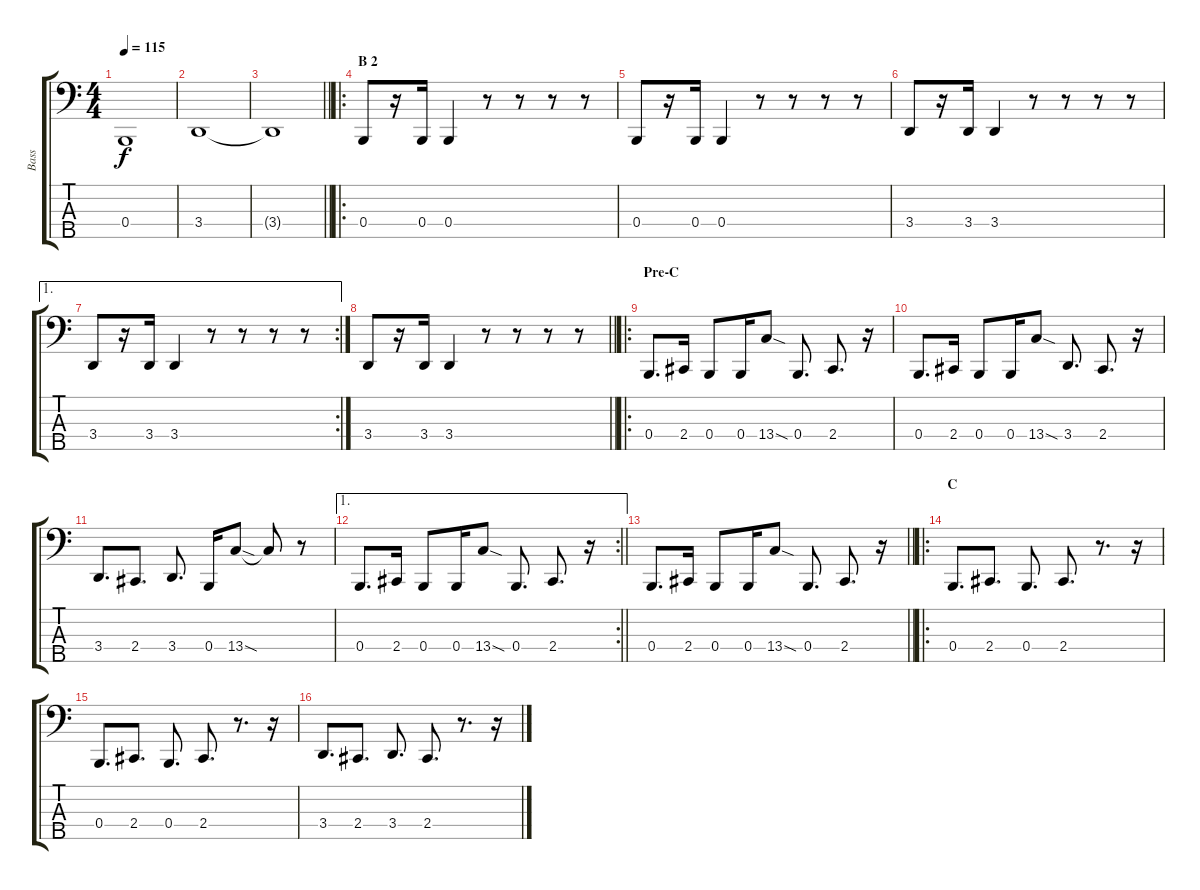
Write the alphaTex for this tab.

\track ("Bass" "Bass") {instrument electricbasspick}
\staff {score tabs}
\tuning (E2 B1 Gb1 B0 Ab0) {hide}
\ts (4 4)
\tempo 115
\clef f4
\ks c
0.4{t}.1{dy f} |
3.4.1 |
\barLineRight lightlight
3.4{t}.1 |
\ro
\section ("" "B 2")
0.4.8 r.16 0.4.16 0.4.4 r.8 r.8 r.8 r.8 |
0.4.8 r.16 0.4.16 0.4.4 r.8 r.8 r.8 r.8 |
3.4.8 r.16 3.4.16 3.4.4 r.8 r.8 r.8 r.8 |
\ae 1
\rc 2
3.4.8 r.16 3.4.16 3.4.4 r.8 r.8 r.8 r.8 |
\barLineRight lightlight
3.4.8 r.16 3.4.16 3.4.4 r.8 r.8 r.8 r.8 |
\ro
\section ("" "Pre-C")
0.4.8{d} 2.4.16 0.4.8 0.4.16 13.4{sod}.8 0.4.8{d} 2.4.8{d} r.16 |
0.4.8{d} 2.4.16 0.4.8 0.4.16 13.4{sod}.8 3.4.8{d} 2.4.8{d} r.16 |
3.4.8{d} 2.4.8{d} 3.4.8{d} 0.4.16 13.4{sod}.8 13.4{t}.8 r.8 |
\ae 1
\rc 2
\barLineRight lightlight
0.4.8{d} 2.4.16 0.4.8 0.4.16 13.4{sod}.8 0.4.8{d} 2.4.8{d} r.16 |
\barLineRight lightlight
0.4.8{d} 2.4.16 0.4.8 0.4.16 13.4{sod}.8 0.4.8{d} 2.4.8{d} r.16 |
\ro
\section ("" "C")
0.4.8{d} 2.4.8{d} 0.4.8{d} 2.4.8{d} r.8{d} r.16 |
0.4.8{d} 2.4.8{d} 0.4.8{d} 2.4.8{d} r.8{d} r.16 |
3.4.8{d} 2.4.8{d} 3.4.8{d} 2.4.8{d} r.8{d} r.16
